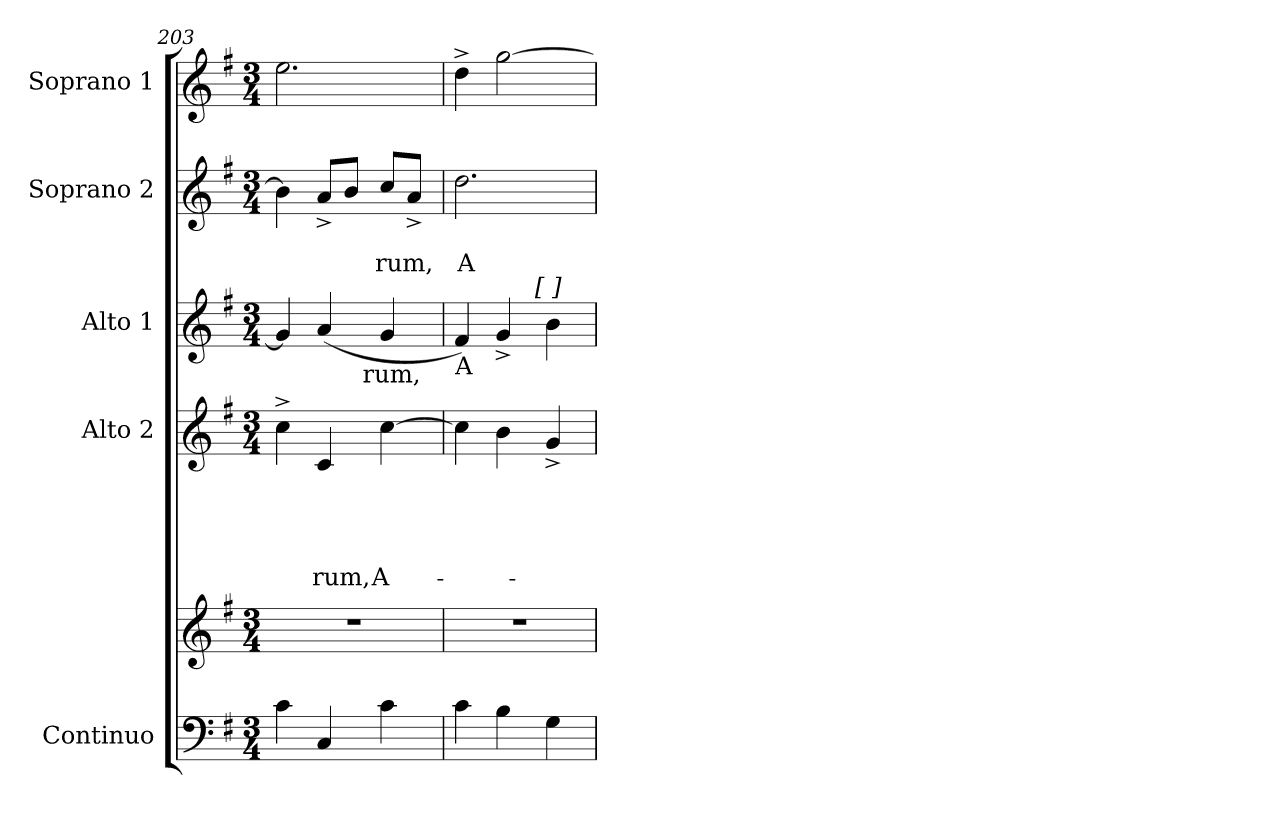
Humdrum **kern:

**kern	**kern	**kern	**text	**text	**text	**text	**text	**kern	**kern	**text	**text	**kern
*part5	*part5	*part4	*part4	*part4	*part4	*part4	*part4	*part3	*part2	*part2	*part2	*part1
*staff6	*staff5	*staff4	*staff4	*staff4	*staff4	*staff4	*staff4	*staff3	*staff2	*staff2	*staff2	*staff1
*I"Continuo	*	*I"Alto 2	*	*	*	*	*	*I"Alto 1	*I"Soprano 2	*	*	*I"Soprano 1
*	*	*I'A. 2	*	*	*	*	*	*I'A. 1	*I'S. 2	*	*	*I'S. 1
*clefF4	*clefG2	*clefG2	*	*	*	*	*	*clefG2	*clefG2	*	*	*clefG2
*k[f#]	*k[f#]	*k[f#]	*	*	*	*	*	*k[f#]	*k[f#]	*	*	*k[f#]
*G:	*G:	*G:	*	*	*	*	*	*G:	*G:	*	*	*G:
*M3/4	*M3/4	*M3/4	*	*	*	*	*	*M3/4	*M3/4	*	*	*M3/4
=203	=203	=203	=203	=203	=203	=203	=203	=203	=203	=203	=203	=203
!	!LO:N:vis=1	!	!	!	!	!	!	!	!	!	!	!
*	*	*	*	*	*	*	*	*^	*	*	*	*
4c\	2.r	4cc^>\	.	.	.	.	.	4g/]	4..ryy	4b\]	.	.	2.ee\
!	!	!	!	!	!	!	!LO:LY:b	!	!	!	!	!	!
4C</	.	4c/	.	.	.	.	-rum,	(<4a/	.	8a^</L	.	.	.
.	.	.	.	.	.	.	.	.	.	8b/J	.	.	.
!	!	!	!	!	!	!	!	!	!LO:TX:b:t=rum,	!	!	!	!
.	.	.	.	.	.	.	.	.	4ryy	.	.	.	.
!	!	!	!	!	!	!	!LO:LY:b	!	!	!	!	!LO:LY:b	!
4c>\	.	[>4cc\	.	.	.	.	A-	4g/	.	8cc/L	.	-rum,	.
.	.	.	.	.	.	.	.	.	.	8a^</J	.	.	.
.	.	.	.	.	.	.	.	.	16ryy	.	.	.	.
=204	=204	=204	=204	=204	=204	=204	=204	=204	=204	=204	=204	=204	=204
!	!	!	!	!	!	!	!	!LO:TX:b:t=A	!	!	!	!	!
!	!LO:N:vis=1	!	!	!	!	!	!	!	!	!	!	!LO:LY:b	!
4c>\	2.r	4cc\]	.	.	.	.	.	4f#/)	4...ryy	2.dd\	.	A-	4dd^>\
4B\	.	4b\	.	.	.	.	.	4g^</	.	.	.	.	[>2gg\
!	!	!	!	!	!	!	!	!	!LO:TX:a:t=[ ]	!	!	!	!
.	.	.	.	.	.	.	.	.	4ryy	.	.	.	.
4G>\	.	4g^</	.	.	.	.	.	4b\	.	.	.	.	.
.	.	.	.	.	.	.	.	.	32ryy	.	.	.	.
*	*	*	*	*	*	*	*	*v	*v	*	*	*	*
=	=	=	=	=	=	=	=	=	=	=	=	=
*-	*-	*-	*-	*-	*-	*-	*-	*-	*-	*-	*-	*-
